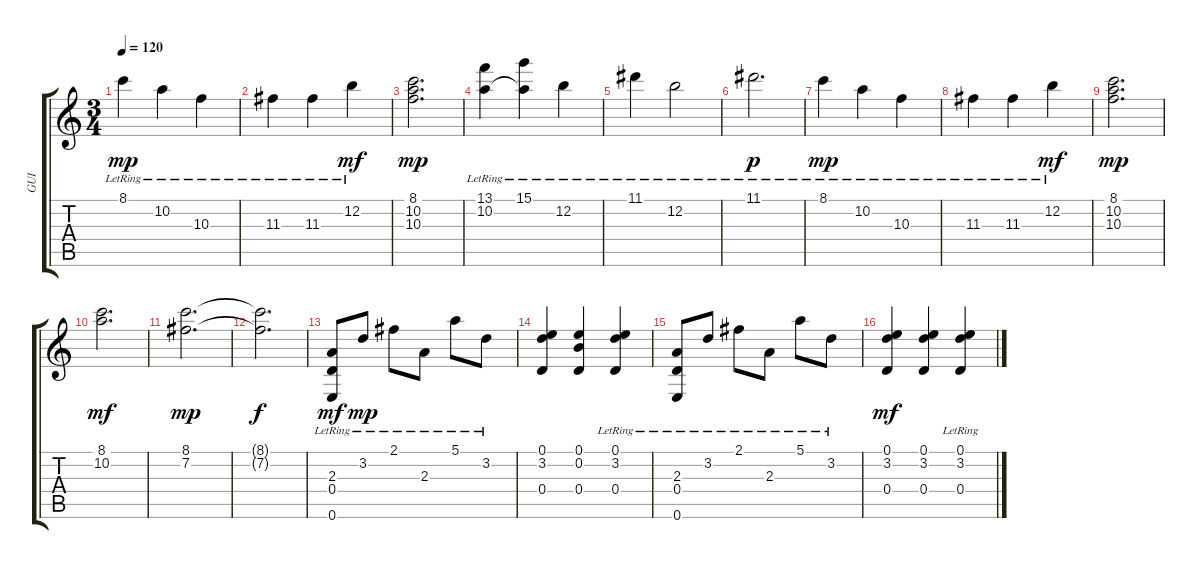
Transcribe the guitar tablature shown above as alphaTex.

\track ("GUI" "GUI") {instrument overdrivenguitar}
\staff {score tabs}
\tuning (E4 B3 G3 D3 A2 E2) {hide}
\ts (3 4)
\tempo 120
\clef g2
\ks c
8.1{lr}.4{dy mp} 10.2{lr}.4 10.3{lr}.4 |
11.3{lr}.4 11.3{lr}.4 12.2{lr}.4{dy mf} |
(8.1 10.2 10.3).2{d dy mp} |
(13.1{lr} 10.2).4 (15.1{lr} 10.2{t}).4 12.2{lr}.4 |
11.1{lr}.4 12.2{lr}.2 |
11.1{lr}.2{d dy p} |
8.1{lr}.4{dy mp} 10.2{lr}.4 10.3{lr}.4 |
11.3{lr}.4 11.3{lr}.4 12.2{lr}.4{dy mf} |
(8.1 10.2 10.3).2{d dy mp} |
(8.1 10.2).2{d dy mf} |
(8.1 7.2).2{d dy mp volume 2} |
(8.1{t} 7.2{t}).2{d dy f} |
(2.3{lr} 0.4{lr} 0.6{lr}).8{dy mf volume 9} 3.2{lr}.8{dy mp} 2.1{lr}.8 2.3{lr}.8 5.1{lr}.8 3.2{lr}.8 |
(0.1 3.2 0.4).4 (0.1 0.2 0.4).4 (0.1{lr} 3.2 0.4).4 |
(2.3{lr} 0.4{lr} 0.6{lr}).8 3.2{lr}.8 2.1{lr}.8 2.3{lr}.8 5.1{lr}.8 3.2{lr}.8 |
(0.1 3.2 0.4).4{dy mf} (0.1 3.2 0.4).4 (0.1{lr} 3.2 0.4).4
